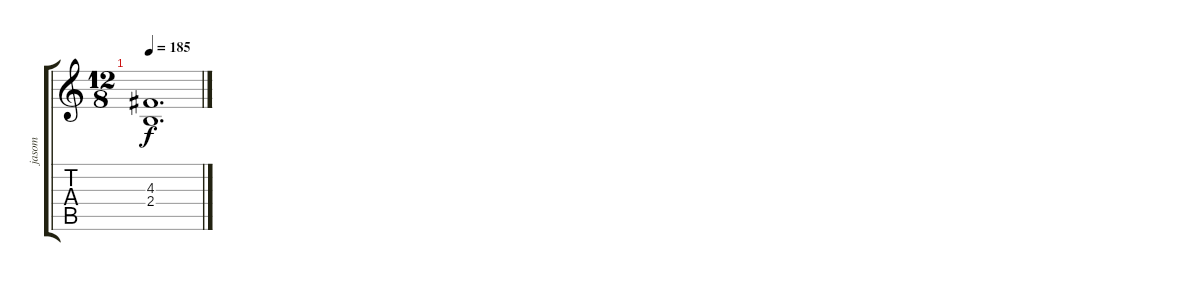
\track ("jasom" "jasom") {instrument distortionguitar}
\staff {score tabs}
\tuning (B3 Gb3 D3 A2 E2 B1) {hide}
\ts (12 8)
\tempo 185
\clef g2
\ks c
(4.3 2.4).1{d dy f}
